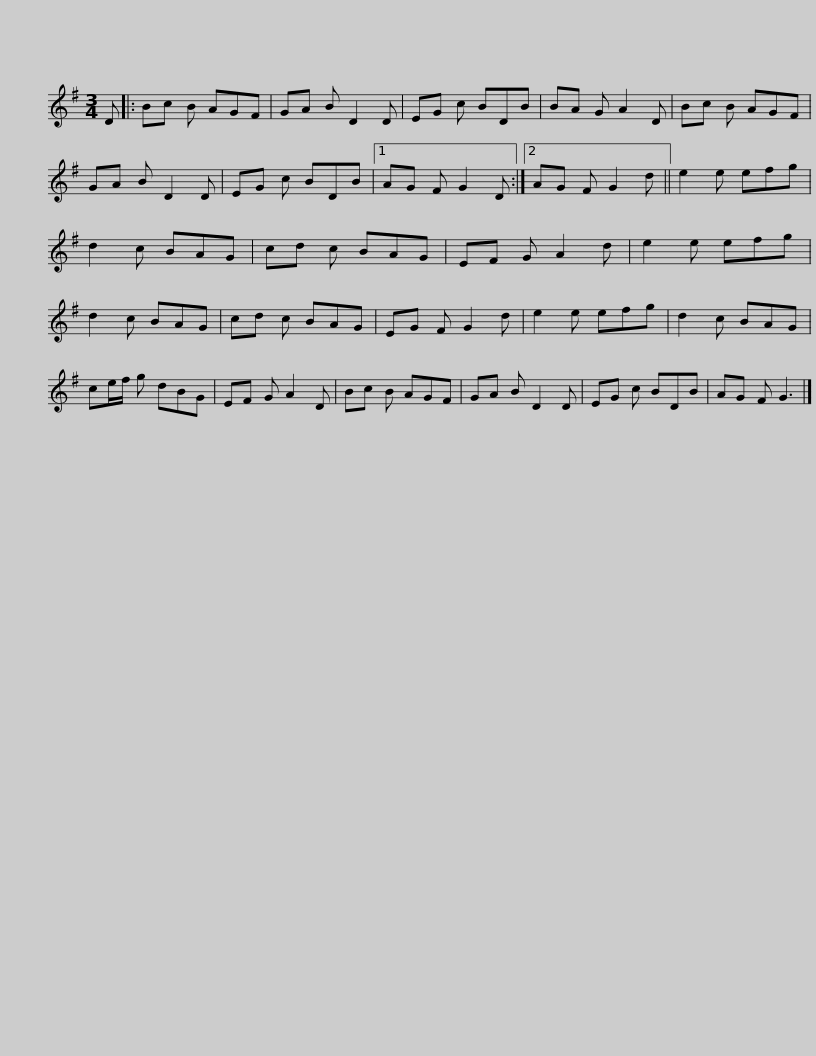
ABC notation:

X:1
L:1/8
M:3/4
I:linebreak $
K:G
V:1 treble
V:1
 D |: Bc B AGF | GA B D2 D | EG c BDB | BA G A2 D | %5
 Bc B AGF | GA B D2 D | EG c BDB |1$ AG F G2 D :|2 AG F G2 d || %10
 e2 e efg | d2 c BAG | cd c BAG | EF G A2 d | e2 e efg | %15
 d2 c BAG |$ cd c BAG | EG F G2 d | e2 e efg | d2 c BAG | %20
 ce/f/ g dBG | EF G A2 D | Bc B AGF | GA B D2 D |$ EG c BDB | %25
 AG F G3 |] %26
